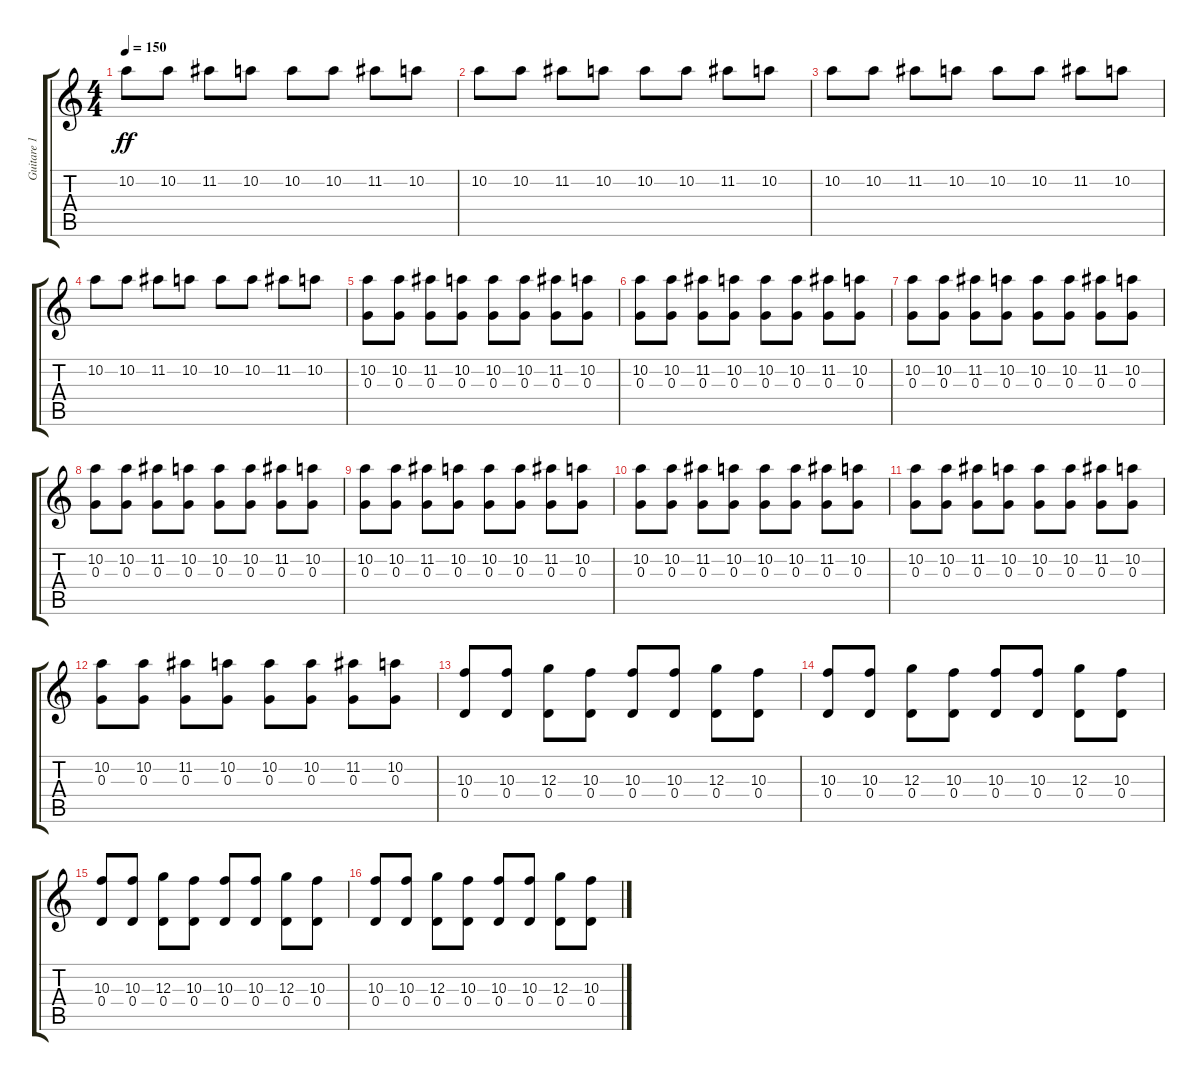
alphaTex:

\track ("Guitare 1" "Guitare 1") {instrument distortionguitar}
\staff {score tabs}
\tuning (E4 B3 G3 D3 A2 E2) {hide}
\ts (4 4)
\tempo 150
\clef g2
\ks c
10.2.8{dy ff instrument distortionguitar} 10.2.8 11.2.8 10.2.8 10.2.8 10.2.8 11.2.8 10.2.8 |
10.2.8 10.2.8 11.2.8 10.2.8 10.2.8 10.2.8 11.2.8 10.2.8 |
10.2.8 10.2.8 11.2.8 10.2.8 10.2.8 10.2.8 11.2.8 10.2.8 |
10.2.8 10.2.8 11.2.8 10.2.8 10.2.8 10.2.8 11.2.8 10.2.8 |
(10.2 0.3).8 (10.2 0.3).8 (11.2 0.3).8 (10.2 0.3).8 (10.2 0.3).8 (10.2 0.3).8 (11.2 0.3).8 (10.2 0.3).8 |
(10.2 0.3).8 (10.2 0.3).8 (11.2 0.3).8 (10.2 0.3).8 (10.2 0.3).8 (10.2 0.3).8 (11.2 0.3).8 (10.2 0.3).8 |
(10.2 0.3).8 (10.2 0.3).8 (11.2 0.3).8 (10.2 0.3).8 (10.2 0.3).8 (10.2 0.3).8 (11.2 0.3).8 (10.2 0.3).8 |
(10.2 0.3).8 (10.2 0.3).8 (11.2 0.3).8 (10.2 0.3).8 (10.2 0.3).8 (10.2 0.3).8 (11.2 0.3).8 (10.2 0.3).8 |
(10.2 0.3).8 (10.2 0.3).8 (11.2 0.3).8 (10.2 0.3).8 (10.2 0.3).8 (10.2 0.3).8 (11.2 0.3).8 (10.2 0.3).8 |
(10.2 0.3).8 (10.2 0.3).8 (11.2 0.3).8 (10.2 0.3).8 (10.2 0.3).8 (10.2 0.3).8 (11.2 0.3).8 (10.2 0.3).8 |
(10.2 0.3).8 (10.2 0.3).8 (11.2 0.3).8 (10.2 0.3).8 (10.2 0.3).8 (10.2 0.3).8 (11.2 0.3).8 (10.2 0.3).8 |
(10.2 0.3).8 (10.2 0.3).8 (11.2 0.3).8 (10.2 0.3).8 (10.2 0.3).8 (10.2 0.3).8 (11.2 0.3).8 (10.2 0.3).8 |
(10.3 0.4).8 (10.3 0.4).8 (12.3 0.4).8 (10.3 0.4).8 (10.3 0.4).8 (10.3 0.4).8 (12.3 0.4).8 (10.3 0.4).8 |
(10.3 0.4).8 (10.3 0.4).8 (12.3 0.4).8 (10.3 0.4).8 (10.3 0.4).8 (10.3 0.4).8 (12.3 0.4).8 (10.3 0.4).8 |
(10.3 0.4).8 (10.3 0.4).8 (12.3 0.4).8 (10.3 0.4).8 (10.3 0.4).8 (10.3 0.4).8 (12.3 0.4).8 (10.3 0.4).8 |
(10.3 0.4).8 (10.3 0.4).8 (12.3 0.4).8 (10.3 0.4).8 (10.3 0.4).8 (10.3 0.4).8 (12.3 0.4).8 (10.3 0.4).8
